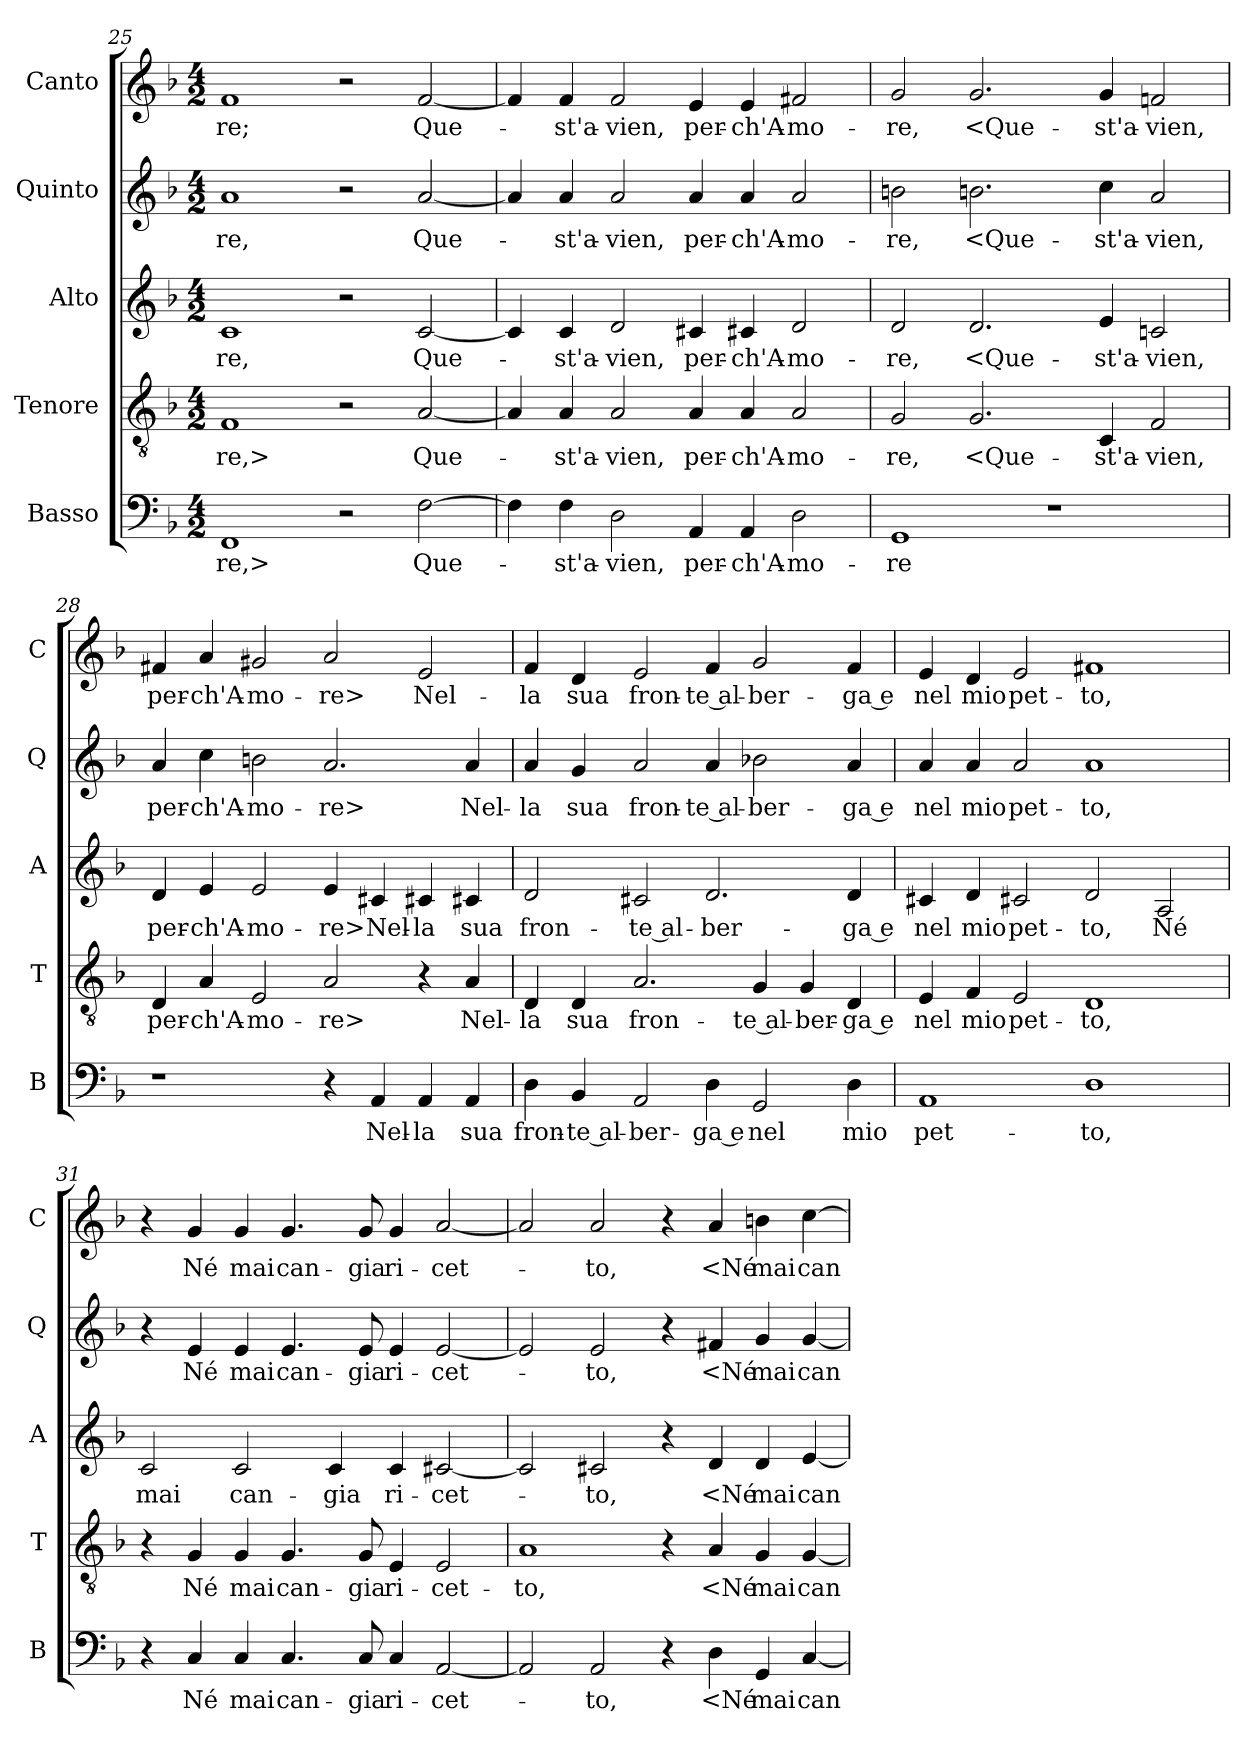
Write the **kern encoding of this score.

**kern	**text	**kern	**text	**kern	**text	**kern	**text	**kern	**text
*part5	*part5	*part4	*part4	*part3	*part3	*part2	*part2	*part1	*part1
*staff5	*staff5	*staff4	*staff4	*staff3	*staff3	*staff2	*staff2	*staff1	*staff1
*I"Basso	*	*I"Tenore	*	*I"Alto	*	*I"Quinto	*	*I"Canto	*
*I'B	*	*I'T	*	*I'A	*	*I'Q	*	*I'C	*
*clefF4	*	*clefGv2	*	*clefG2	*	*clefG2	*	*clefG2	*
*k[b-]	*	*k[b-]	*	*k[b-]	*	*k[b-]	*	*k[b-]	*
*M4/2	*	*M4/2	*	*M4/2	*	*M4/2	*	*M4/2	*
=25	=25	=25	=25	=25	=25	=25	=25	=25	=25
1FF	-re,>	1F	-re,>	1c	-re,	1a	-re,	1f	-re;
2r	.	2r	.	2r	.	2r	.	2r	.
[2F	Que-	[2A	Que-	[2c	Que-	[2a	Que-	[2f	Que-
=26	=26	=26	=26	=26	=26	=26	=26	=26	=26
4F]	.	4A]	.	4c]	.	4a]	.	4f]	.
4F	-st'a-	4A	-st'a-	4c	-st'a-	4a	-st'a-	4f	-st'a-
2D	-vien,	2A	-vien,	2d	-vien,	2a	-vien,	2f	-vien,
4AA	per-	4A	per-	4c#X	per-	4a	per-	4e	per-
4AA	-ch'A-	4A	-ch'A-	4c#X	-ch'A-	4a	-ch'A-	4e	-ch'A-
2D	-mo-	2A	-mo-	2d	-mo-	2a	-mo-	2f#X	-mo-
=27	=27	=27	=27	=27	=27	=27	=27	=27	=27
1GG	-re	2G	-re,	2d	-re,	2bn	-re,	2g	-re,
.	.	2.G	<Que-	2.d	<Que-	2.bn	<Que-	2.g	<Que-
1r	.	.	.	.	.	.	.	.	.
.	.	4C	-st'a-	4e	-st'a-	4cc	-st'a-	4g	-st'a-
.	.	2F	-vien,	2cn	-vien,	2a	-vien,	2fn	-vien,
=28	=28	=28	=28	=28	=28	=28	=28	=28	=28
1r	.	4D	per-	4d	per-	4a	per-	4f#X	per-
.	.	4A	-ch'A-	4e	-ch'A-	4cc	-ch'A-	4a	-ch'A-
.	.	2E	-mo-	2e	-mo-	2bn	-mo-	2g#X	-mo-
4r	.	2A	-re>	4e	-re>	2.a	-re>	2a	-re>
4AA	Nel-	.	.	4c#X	Nel-	.	.	.	.
4AA	-la	4r	.	4c#X	-la	.	.	2e	Nel-
4AA	sua	4A	Nel-	4c#X	sua	4a	Nel-	.	.
=29	=29	=29	=29	=29	=29	=29	=29	=29	=29
4D	fron-	4D	-la	2d	fron-	4a	-la	4f	-la
4BB-	-te al-	4D	sua	.	.	4g	sua	4d	sua
2AA	-ber-	2.A	fron-	2c#X	-te al-	2a	fron-	2e	fron-
4D	-ga e	.	.	2.d	-ber-	4a	-te al-	4f	-te al-
2GG	nel	4G	-te al-	.	.	2b-X	-ber-	2g	-ber-
.	.	4G	-ber-	.	.	.	.	.	.
4D	mio	4D	-ga e	4d	-ga e	4a	-ga e	4f	-ga e
=30	=30	=30	=30	=30	=30	=30	=30	=30	=30
1AA	pet-	4E	nel	4c#X	nel	4a	nel	4e	nel
.	.	4F	mio	4d	mio	4a	mio	4d	mio
.	.	2E	pet-	2c#X	pet-	2a	pet-	2e	pet-
1D	-to,	1D	-to,	2d	-to,	1a	-to,	1f#X	-to,
.	.	.	.	2A	Né	.	.	.	.
=31	=31	=31	=31	=31	=31	=31	=31	=31	=31
4r	.	4r	.	2c	mai	4r	.	4r	.
4C	Né	4G	Né	.	.	4e	Né	4g	Né
4C	mai	4G	mai	2c	can-	4e	mai	4g	mai
4.C	can-	4.G	can-	.	.	4.e	can-	4.g	can-
.	.	.	.	4c	-gia	.	.	.	.
8C	-gia	8G	-gia	.	.	8e	-gia	8g	-gia
4C	ri-	4E	ri-	4c	ri-	4e	ri-	4g	ri-
[2AA	-cet-	2E	-cet-	[2c#X	-cet-	[2e	-cet-	[2a	-cet-
=32	=32	=32	=32	=32	=32	=32	=32	=32	=32
2AA]	.	1A	-to,	2c#]	.	2e]	.	2a]	.
2AA	-to,	.	.	2c#X	-to,	2e	-to,	2a	-to,
4r	.	4r	.	4r	.	4r	.	4r	.
4D	<Né	4A	<Né	4d	<Né	4f#X	<Né	4a	<Né
4GG	mai	4G	mai	4d	mai	4g	mai	4bn	mai
[4C	can-	[4G	can-	[4e	can-	[4g	can-	[4cc	can-
=	=	=	=	=	=	=	=	=	=
*-	*-	*-	*-	*-	*-	*-	*-	*-	*-
